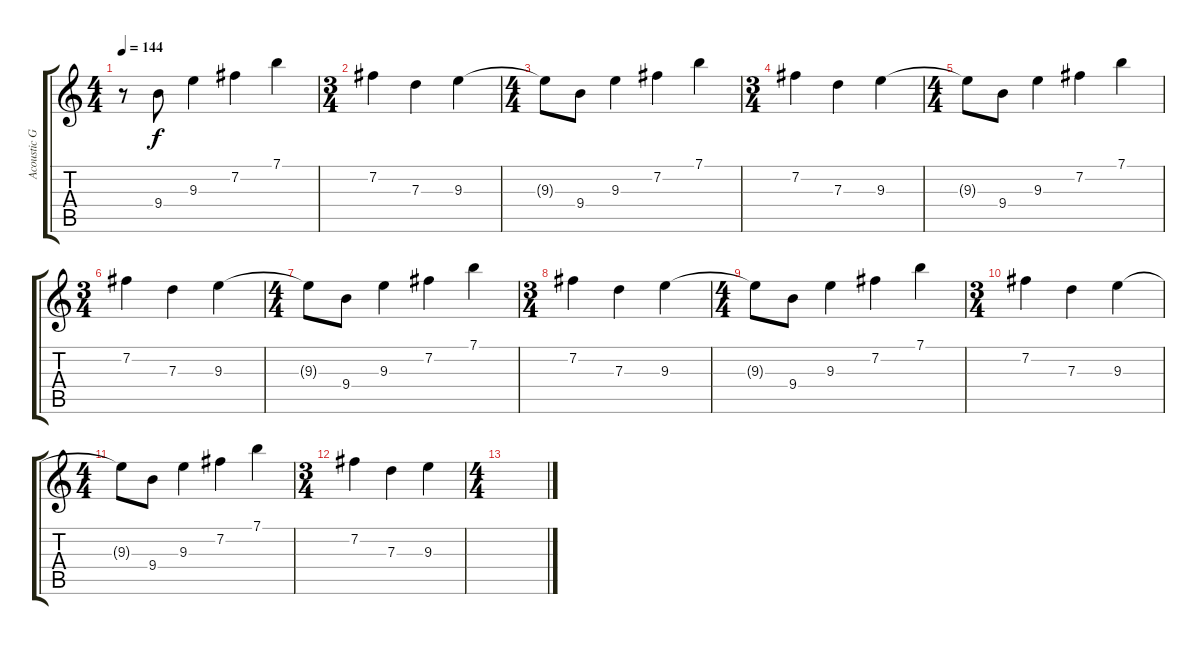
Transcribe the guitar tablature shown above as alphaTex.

\track ("Acoustic Guitar" "Acoustic G") {instrument acousticguitarnylon}
\staff {score tabs}
\tuning (E4 B3 G3 D3 A2 E2) {hide}
\ts (4 4)
\tempo 144
\clef g2
\ks c
r.8{dy f instrument acousticguitarnylon} 9.4.8 9.3.4 7.2.4 7.1.4 |
\ts (3 4)
7.2.4 7.3.4 9.3.4 |
\ts (4 4)
9.3{t}.8 9.4.8 9.3.4 7.2.4 7.1.4 |
\ts (3 4)
7.2.4 7.3.4 9.3.4 |
\ts (4 4)
9.3{t}.8 9.4.8 9.3.4 7.2.4 7.1.4 |
\ts (3 4)
7.2.4 7.3.4 9.3.4 |
\ts (4 4)
9.3{t}.8 9.4.8 9.3.4 7.2.4 7.1.4 |
\ts (3 4)
7.2.4 7.3.4 9.3.4 |
\ts (4 4)
9.3{t}.8 9.4.8 9.3.4 7.2.4 7.1.4 |
\ts (3 4)
7.2.4 7.3.4 9.3.4 |
\ts (4 4)
9.3{t}.8 9.4.8 9.3.4 7.2.4 7.1.4 |
\ts (3 4)
7.2.4 7.3.4 9.3.4 |
\ts (4 4)
